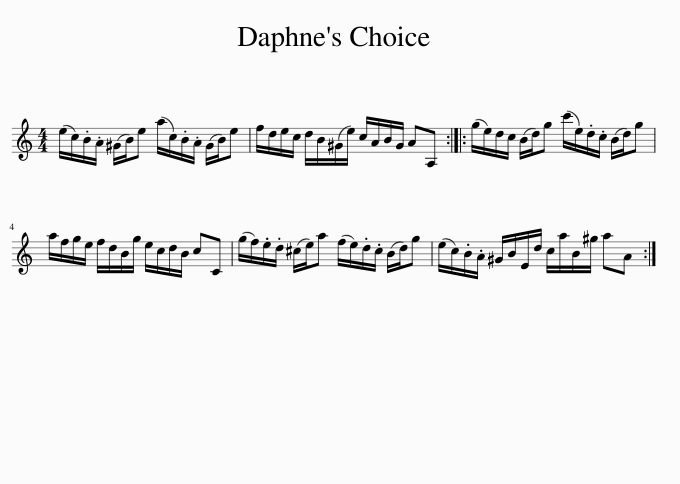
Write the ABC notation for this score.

X:1
L:1/8
M:4/4
I:linebreak $
K:C
V:1 treble
V:1
 (e/c/).B/.A/ (^G/B/)e (a/c/).B/.A/ (G/B/)e | f/d/e/c/ d/B/(^G/e/) c/A/B/G/ AA, :: (g/e/)d/c/ (B/d/)g (c'/e/).d/.c/ (B/d/)g |$ a/f/g/e/ f/d/B/g/ e/c/d/B/ cC | (g/f/).e/.d/ (^c/e/)a (f/e/).d/.c/ (B/d/)g | %5
 (e/c/).B/.A/ ^G/B/E/d/ c/a/B/^g/ aA :| %6
